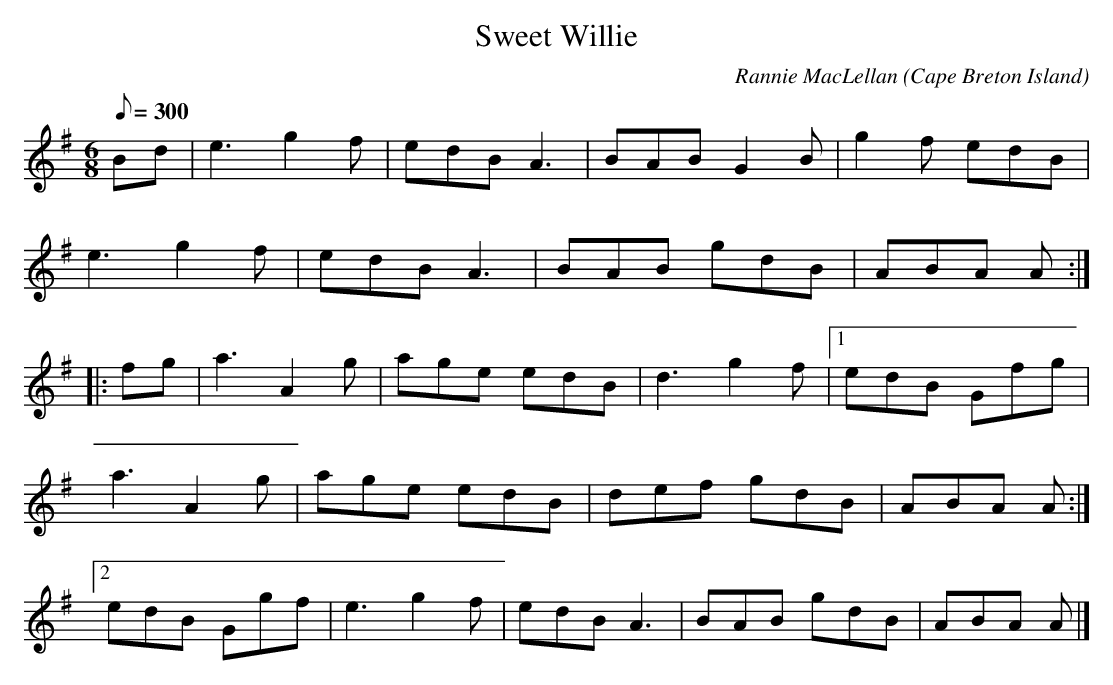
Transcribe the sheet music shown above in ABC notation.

X:1
T:Sweet Willie
C:Rannie MacLellan
O:Cape Breton Island
L:1/8
Q:300
M:6/8
K:Ador
Bd|e3 g2f|edB A3|BAB G2 B|g2 f edB|
e3 g2f|edB A3|BAB gdB|ABA A:|
|:fg|a3 A2 g|age edB|d3 g2 f|1edB Gfg|
a3 A2 g|age edB|def gdB|ABA A:|
[2 edB Ggf|e3 g2f|edB A3|BAB gdB|ABA A|]
